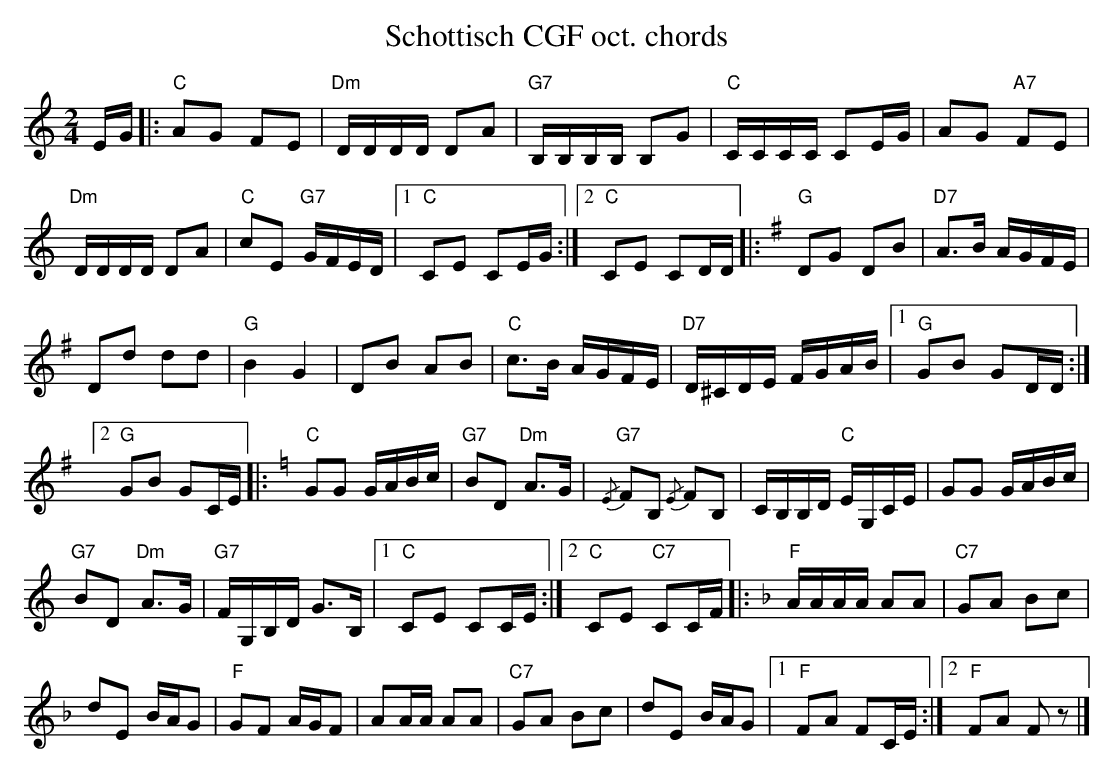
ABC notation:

X:1
T:Schottisch CGF oct. chords
M:2/4
L:1/16
K:Cmaj%%MIDI gchordon
EG |: "C"A2G2 F2E2 | "Dm"DDDD D2A2 | "G7"B,B,B,B, B,2G2 | "C"CCCC C2EG | A2G2 "A7"F2E2 |
"Dm"DDDD D2A2 | "C"c2E2 "G7"GFED |1 "C"C2E2 C2EG :|2 "C"C2E2 C2DD |: [K:Gmaj] "G"D2G2 D2B2 | "D7"A3B AGFE |
D2d2 d2d2 | "G"B4G4 | D2B2 A2B2 | "C"c3B AGFE | "D7"D^CDE FGAB |1 "G"G2B2 G2DD :|2
"G"G2B2 G2CE |: [K:Cmaj] "C"G2G2 GABc | "G7"B2D2 "Dm"A3G | "G7"{/E}F2B,2 {/E}F2B,2 | CB,B,D "C"EG,CE | G2G2 GABc |
"G7"B2D2 "Dm"A3G | "G7"FG,B,D G3B, |1 "C"C2E2 C2CE :|2 "C"C2E2 "C7"C2CF |: [K:Fmaj] "F"AAAA A2A2 | "C7"G2A2 B2c2 |
d2E2 BAG2 | "F"G2F2 AGF2 | A2AA A2A2 | "C7"G2A2 B2c2 | d2E2 BAG2 |1 "F"F2A2 F2CE :|2 "F"F2A2 F2z2 |]
